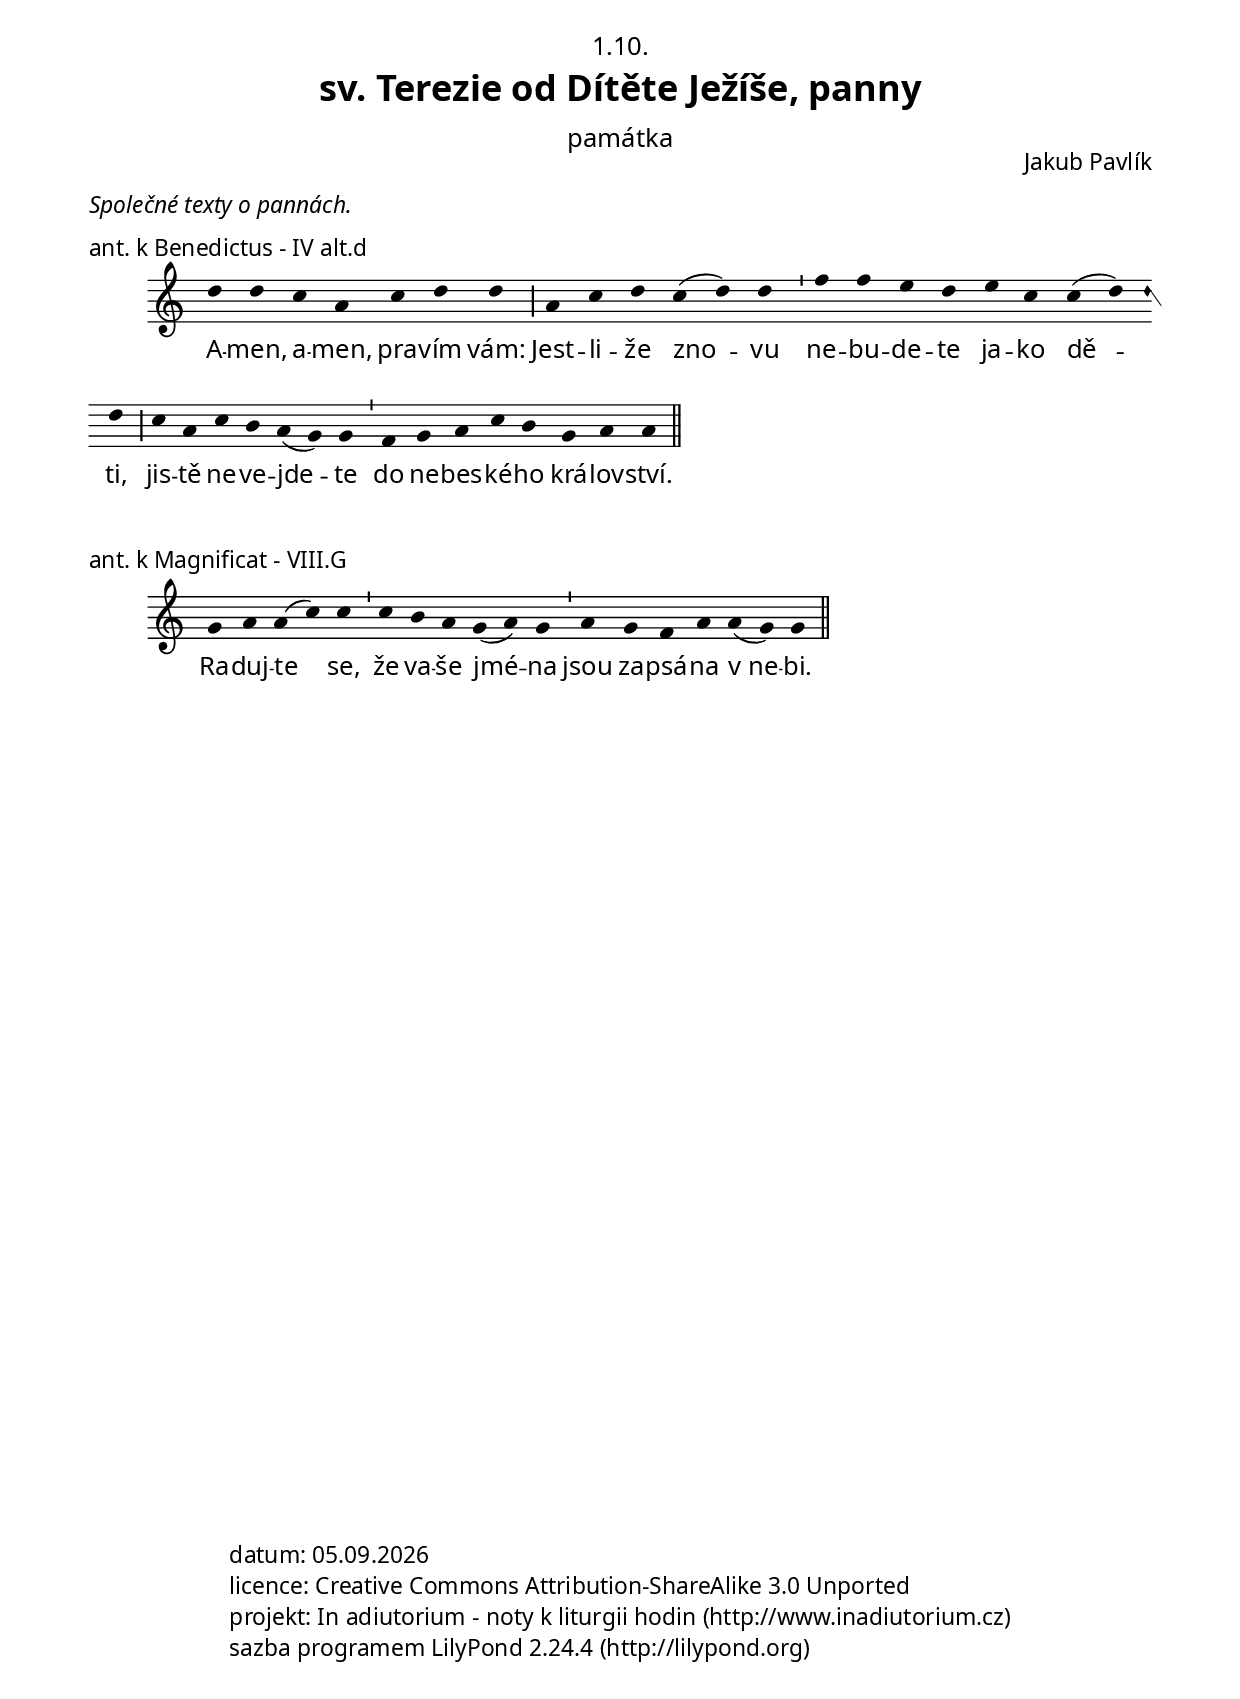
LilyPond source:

\version "2.16.0"

\include "../spolecne.ly"
\include "../dilyresponsorii.ly"

\header {
  title = \markup\titleSvatek
            "sv. Terezie od Dítěte Ježíše, panny"
            památka
            1.10.
  composer = "Jakub Pavlík"
}

\markup\communia #'(#:panna)

\score {
  \relative c'' {
    \choralniRezim
    d4 d c a c d d \barMaior
    a c d c( d) d \barMin
    f f e d e c c( d) d \barMaior
    c a c b a( g) g \barMin
    f g a c b g a a \barFinalis
  }
  \addlyrics {
    A -- men, a -- men, pra -- vím vám:
    Jest -- li -- že zno -- vu
    ne -- bu -- de -- te ja -- ko dě -- ti,
    jis -- tě ne -- ve -- jde -- te
    do ne -- bes -- ké -- ho krá -- lov -- ství.
  }
  \header {
    quid = "ant. k Benedictus"
    modus = "IV alt"
    differentia = "d"
    psalmus = ""
    placet = "3 to nové nasazení na _Jestliže_ je něco, co tradiční repertoár nedělá"
    fial = "antifony/tyden3_3utery.ly#ne-ant2?konec=22"
    id = "aben"
    piece = \markup {\sestavTitulekBezZalmu}
  }
}

\score {
  \relative c'' {
    \choralniRezim
    g4 a a( c) c \barMin
    c b a g( a) g \barMin
    a g f a a( g) g \barFinalis
  }
  \addlyrics {
    Ra -- duj -- te se,
    že va -- še jmé -- na
    jsou za -- psá -- na v_ne -- bi.
  }
  \header {
    quid = "ant. k Magnificat"
    modus = "VIII"
    differentia = "G"
    psalmus = ""
    fial = "antifony/mezidobi_nedeleC_11_20.ly#ne14c-2ne-amag"
    id = "amag"
    piece = \markup {\sestavTitulekBezZalmu}
  }
}